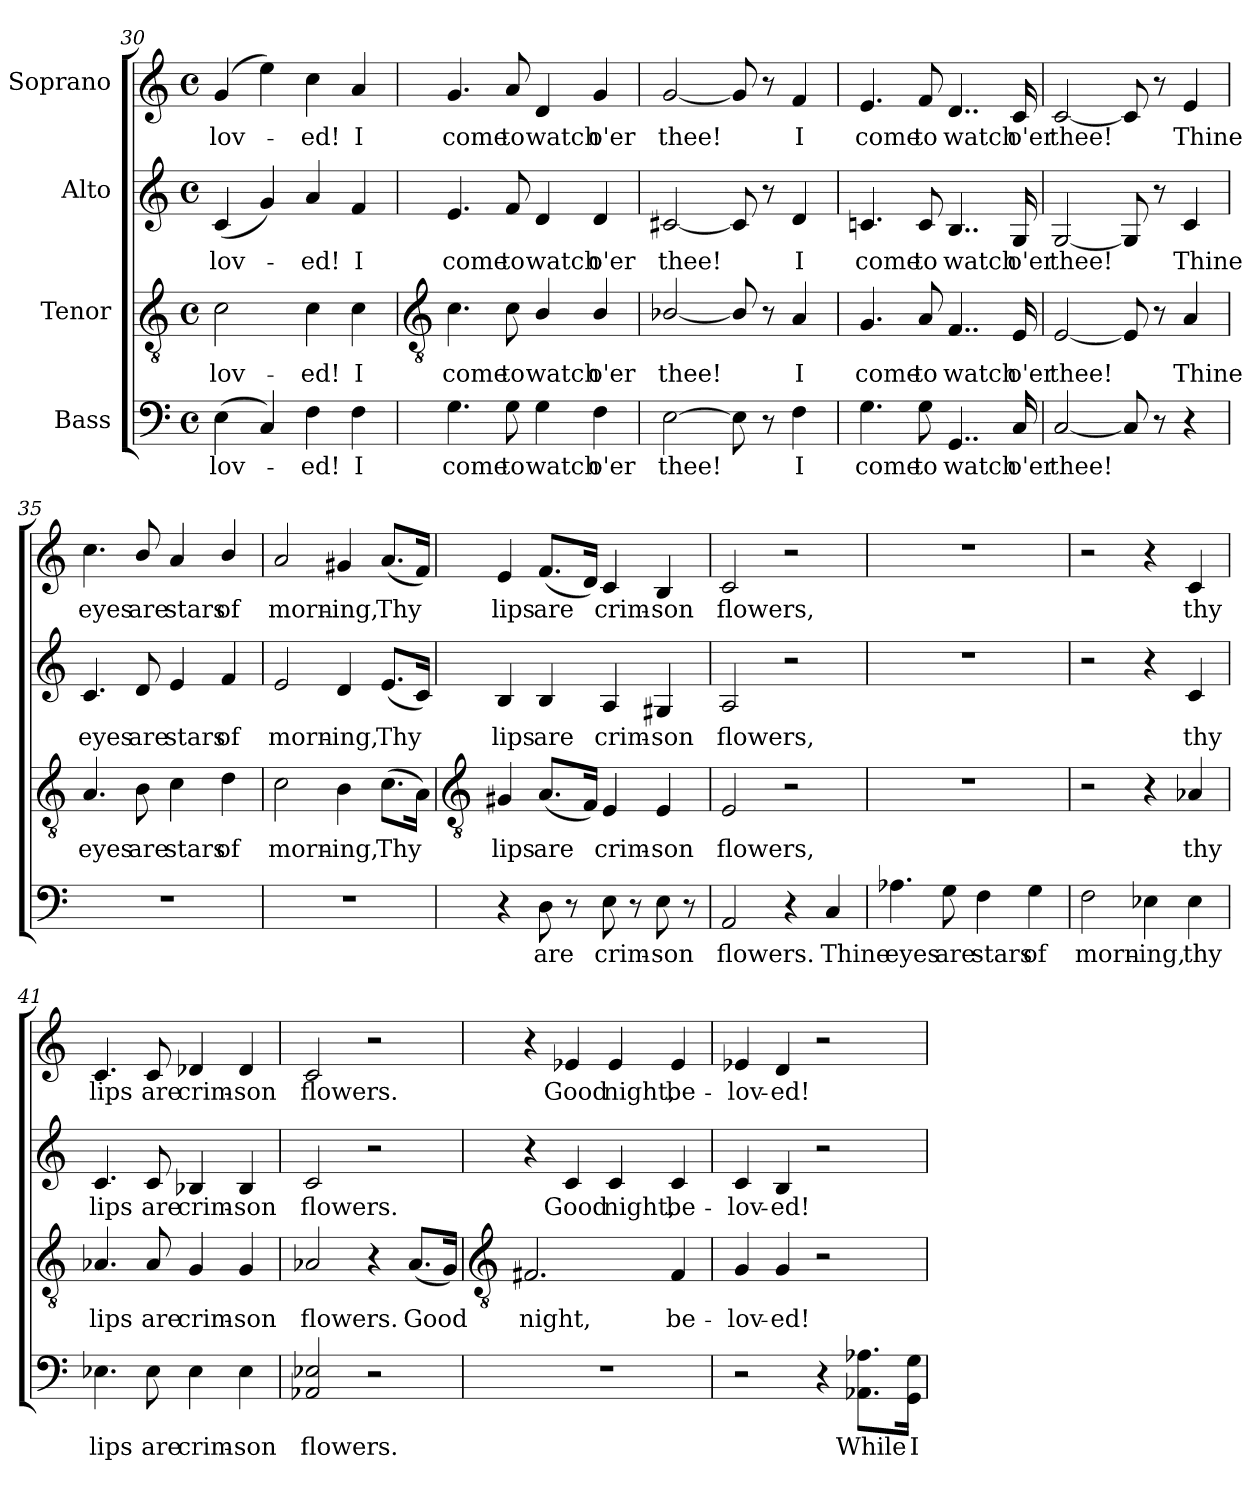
**kern	**text	**kern	**text	**kern	**text	**kern	**text
*part4	*part4	*part3	*part3	*part2	*part2	*part1	*part1
*staff4	*staff4	*staff3	*staff3	*staff2	*staff2	*staff1	*staff1
*I"Bass	*	*I"Tenor	*	*I"Alto	*	*I"Soprano	*
*clefF4	*	*clefGv2	*	*clefG2	*	*clefG2	*
*k[]	*	*k[]	*	*k[]	*	*k[]	*
*C:	*	*C:	*	*C:	*	*C:	*
*M4/4	*	*M4/4	*	*M4/4	*	*M4/4	*
*met(c)	*	*met(c)	*	*met(c)	*	*met(c)	*
=30	=30	=30	=30	=30	=30	=30	=30
!	!LO:LY:b	!	!LO:LY:b	!	!LO:LY:b	!	!LO:LY:b
(<4E	-lov-	2c	-lov-	(4c	-lov-	(4g	-lov-
4C)	.	.	.	4g)	.	4ee)	.
!	!LO:LY:b	!	!LO:LY:b	!	!LO:LY:b	!	!LO:LY:b
4F	ed!	4c	-ed!	4a	ed!	4cc	ed!
!	!LO:LY:b	!	!LO:LY:b	!	!LO:LY:b	!	!LO:LY:b
4F	I	4c	I	4f	I	4a	I
!!LO:LB:g=z
=31	=31	=31	=31	=31	=31	=31	=31
*	*	*clefGv2	*	*	*	*	*
!	!LO:LY:b	!	!LO:LY:b	!	!LO:LY:b	!	!LO:LY:b
4.G	come	4.c	come	4.e	come	4.g	come
!	!LO:LY:b	!	!LO:LY:b	!	!LO:LY:b	!	!LO:LY:b
8G	to	8c	to	8f	to	8a	to
!	!LO:LY:b	!	!LO:LY:b	!	!LO:LY:b	!	!LO:LY:b
4G	watch	4B/	watch	4d	watch	4d	watch
!	!LO:LY:b	!	!LO:LY:b	!	!LO:LY:b	!	!LO:LY:b
4F	o'er	4B/	o'er	4d	o'er	4g	o'er
=32	=32	=32	=32	=32	=32	=32	=32
!	!LO:LY:b	!	!LO:LY:b	!	!LO:LY:b	!	!LO:LY:b
[2E	thee!	[2B-X/	thee!	[2c#X	thee!	[2g	thee!
8E]	.	8B-/]	.	8c#]	.	8g]	.
8r	.	8r	.	8r	.	8r	.
!	!LO:LY:b	!	!LO:LY:b	!	!LO:LY:b	!	!LO:LY:b
4F	I	4A	I	4d	I	4f	I
=33	=33	=33	=33	=33	=33	=33	=33
!	!LO:LY:b	!	!LO:LY:b	!	!LO:LY:b	!	!LO:LY:b
4.G	come	4.G	come	4.cn	come	4.e	come
!	!LO:LY:b	!	!LO:LY:b	!	!LO:LY:b	!	!LO:LY:b
8G	to	8A	to	8c	to	8f	to
!	!LO:LY:b	!	!LO:LY:b	!	!LO:LY:b	!	!LO:LY:b
4..GG	watch	4..F	watch	4..B	watch	4..d	watch
!	!LO:LY:b	!	!LO:LY:b	!	!LO:LY:b	!	!LO:LY:b
16C	o'er	16E	o'er	16G	o'er	16c	o'er
=34	=34	=34	=34	=34	=34	=34	=34
!	!LO:LY:b	!	!LO:LY:b	!	!LO:LY:b	!	!LO:LY:b
[2C	thee!	[2E	thee!	[2G	thee!	[2c	thee!
8C]	.	8E]	.	8G]	.	8c]	.
8r	.	8r	.	8r	.	8r	.
!	!	!	!LO:LY:b	!	!LO:LY:b	!	!LO:LY:b
4r	.	4A	Thine	4c	Thine	4e	Thine
=35	=35	=35	=35	=35	=35	=35	=35
!	!	!	!LO:LY:b	!	!LO:LY:b	!	!LO:LY:b
1r	.	4.A	eyes	4.c	eyes	4.cc	eyes
!	!	!	!LO:LY:b	!	!LO:LY:b	!	!LO:LY:b
.	.	8B	are	8d	are	8b/	are
!	!	!	!LO:LY:b	!	!LO:LY:b	!	!LO:LY:b
.	.	4c	stars	4e	stars	4a	stars
!	!	!	!LO:LY:b	!	!LO:LY:b	!	!LO:LY:b
.	.	4d	of	4f	of	4b/	of
=36	=36	=36	=36	=36	=36	=36	=36
!	!	!	!LO:LY:b	!	!LO:LY:b	!	!LO:LY:b
1r	.	2c	morn-	2e	morn-	2a	morn-
!	!	!	!LO:LY:b	!	!LO:LY:b	!	!LO:LY:b
.	.	4B	-ing,	4d	-ing,	4g#X	-ing,
!	!	!	!LO:LY:b	!	!LO:LY:b	!	!LO:LY:b
.	.	(>8.cL	Thy	(<8.eL	Thy	(<8.aL	Thy
.	.	16AJ)	.	16cJ)	.	16fJ)	.
!!LO:LB:g=z
=37	=37	=37	=37	=37	=37	=37	=37
*	*	*clefGv2	*	*	*	*	*
!	!	!	!LO:LY:b	!	!LO:LY:b	!	!LO:LY:b
4r	.	4G#X	lips	4B	lips	4e	lips
!	!LO:LY:b	!	!LO:LY:b	!	!LO:LY:b	!	!LO:LY:b
8D	are	(<8.AL	are	4B	are	(<8.fL	are
8r	.	.	.	.	.	.	.
.	.	16FJ)	.	.	.	16dJ)	.
!	!LO:LY:b	!	!LO:LY:b	!	!LO:LY:b	!	!LO:LY:b
8E	crim-	4E	crim-	4A	crim-	4c	crim-
8r	.	.	.	.	.	.	.
!	!LO:LY:b	!	!LO:LY:b	!	!LO:LY:b	!	!LO:LY:b
8E	-son	4E	-son	4G#X	-son	4B	-son
8r	.	.	.	.	.	.	.
=38	=38	=38	=38	=38	=38	=38	=38
!	!LO:LY:b	!	!LO:LY:b	!	!LO:LY:b	!	!LO:LY:b
2AA	flowers.	2E	flowers,	2A	flowers,	2c	flowers,
4r	.	2r	.	2r	.	2r	.
!	!LO:LY:b	!	!	!	!	!	!
4C	Thine	.	.	.	.	.	.
=39	=39	=39	=39	=39	=39	=39	=39
!	!LO:LY:b	!	!	!	!	!	!
4.A-X	eyes	1r	.	1r	.	1r	.
!	!LO:LY:b	!	!	!	!	!	!
8G	are	.	.	.	.	.	.
!	!LO:LY:b	!	!	!	!	!	!
4F	stars	.	.	.	.	.	.
!	!LO:LY:b	!	!	!	!	!	!
4G	of	.	.	.	.	.	.
=40	=40	=40	=40	=40	=40	=40	=40
!	!LO:LY:b	!	!	!	!	!	!
2F	morn-	2r	.	2r	.	2r	.
!	!LO:LY:b	!	!	!	!	!	!
4E-X	-ing,	4r	.	4r	.	4r	.
!	!LO:LY:b	!	!LO:LY:b	!	!LO:LY:b	!	!LO:LY:b
4E-	thy	4A-X	thy	4c	thy	4c	thy
=41	=41	=41	=41	=41	=41	=41	=41
!	!LO:LY:b	!	!LO:LY:b	!	!LO:LY:b	!	!LO:LY:b
4.E-X	lips	4.A-X	lips	4.c	lips	4.c	lips
!	!LO:LY:b	!	!LO:LY:b	!	!LO:LY:b	!	!LO:LY:b
8E-	are	8A-	are	8c	are	8c	are
!	!LO:LY:b	!	!LO:LY:b	!	!LO:LY:b	!	!LO:LY:b
4E-	crim-	4G	crim-	4B-X	crim-	4d-X	crim-
!	!LO:LY:b	!	!LO:LY:b	!	!LO:LY:b	!	!LO:LY:b
4E-	-son	4G	-son	4B-	-son	4d-	-son
=42	=42	=42	=42	=42	=42	=42	=42
!	!LO:LY:b	!	!LO:LY:b	!	!LO:LY:b	!	!LO:LY:b
2AA-X 2E-X	flowers.	2A-X	flowers.	2c	flowers.	2c	flowers.
2r	.	4r	.	2r	.	2r	.
!	!	!	!LO:LY:b	!	!	!	!
.	.	(<8.A-L	Good	.	.	.	.
.	.	16GJ)	.	.	.	.	.
!!LO:LB:g=z
=43	=43	=43	=43	=43	=43	=43	=43
*	*	*clefGv2	*	*	*	*	*
!	!	!	!LO:LY:b	!	!	!	!
1r	.	2.F#X	night,	4r	.	4r	.
!	!	!	!	!	!LO:LY:b	!	!LO:LY:b
.	.	.	.	4c	Good	4e-X	Good
!	!	!	!	!	!LO:LY:b	!	!LO:LY:b
.	.	.	.	4c	night,	4e-	night,
!	!	!	!LO:LY:b	!	!LO:LY:b	!	!LO:LY:b
.	.	4F#	be-	4c	be-	4e-	be-
=44	=44	=44	=44	=44	=44	=44	=44
!	!	!	!LO:LY:b	!	!LO:LY:b	!	!LO:LY:b
2r	.	4G	-lov-	4c	-lov-	4e-X	-lov-
!	!	!	!LO:LY:b	!	!LO:LY:b	!	!LO:LY:b
.	.	4G	-ed!	4B	-ed!	4d	-ed!
4r	.	2r	.	2r	.	2r	.
!	!LO:LY:b	!	!	!	!	!	!
8.AA-X\ 8.A-X\L	While	.	.	.	.	.	.
!	!LO:LY:b	!	!	!	!	!	!
16GG\ 16G\Jk	I	.	.	.	.	.	.
=	=	=	=	=	=	=	=
*-	*-	*-	*-	*-	*-	*-	*-
